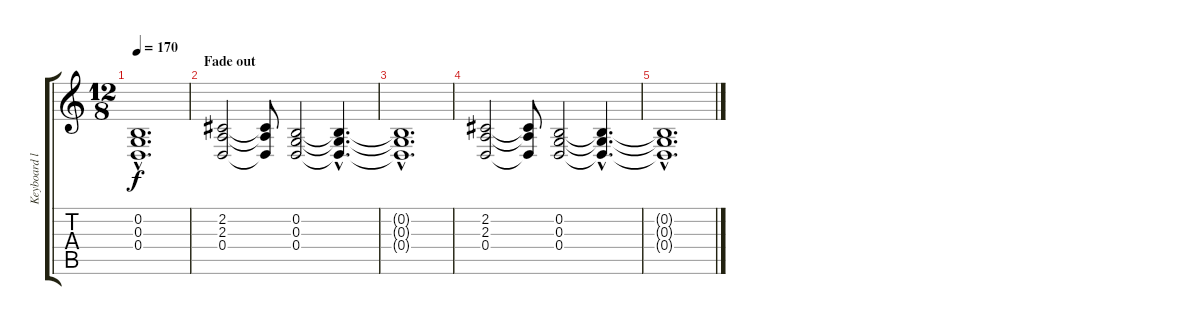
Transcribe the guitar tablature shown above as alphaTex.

\track ("Keyboard lead and chords" "Keyboard l") {instrument lead8bassandlead}
\staff {score tabs}
\tuning (E4 B3 G3 D3 A2 E2) {hide}
\ts (12 8)
\tempo 170
\clef g2
\ks c
(0.2{hac t} 0.3{hac t} 0.4{hac t}).1{d dy f} |
\section ("" "Fade out")
(2.2 2.3 0.4).2 (2.2{t} 2.3{t} 0.4{t}).8 (0.2 0.3 0.4).2 (0.2{hac t} 0.3{hac t} 0.4{hac t}).4{d} |
(0.2{hac t} 0.3{hac t} 0.4{hac t}).1{d} |
(2.2 2.3 0.4).2 (2.2{t} 2.3{t} 0.4{t}).8 (0.2 0.3 0.4).2 (0.2{hac t} 0.3{hac t} 0.4{hac t}).4{d} |
(0.2{hac t} 0.3{hac t} 0.4{hac t}).1{d}
